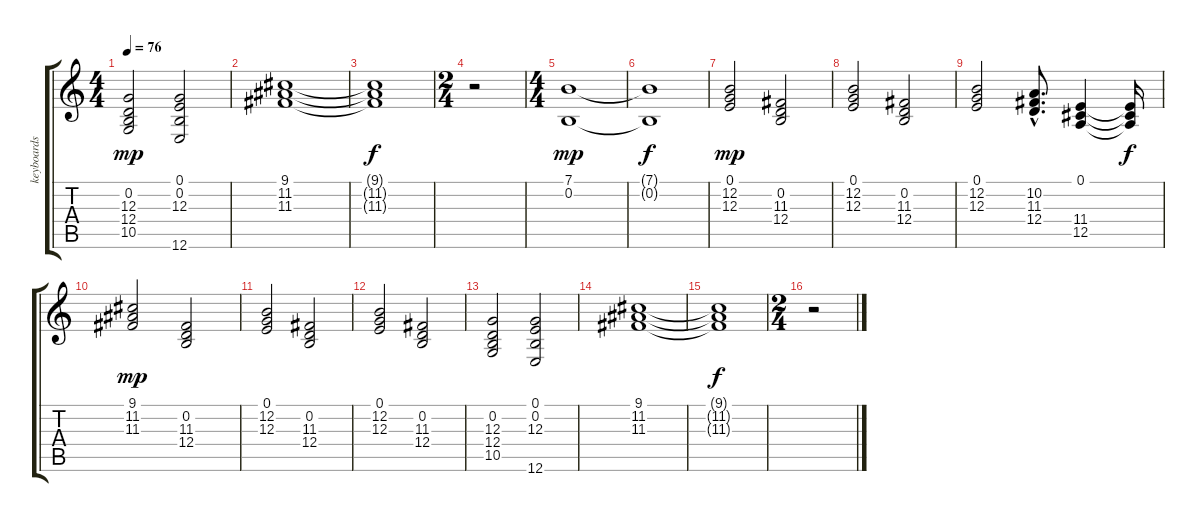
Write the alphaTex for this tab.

\track ("keyboards 2" "keyboards ") {instrument stringensemble1}
\staff {score tabs}
\tuning (E4 B3 G3 D3 A2 E2) {hide}
\ts (4 4)
\tempo 76
\clef g2
\ks c
(0.2 12.3 12.4 10.5).2{dy mp} (0.1 0.2 12.3 12.6).2 |
(9.1 11.2 11.3).1 |
(9.1{t} 11.2{t} 11.3{t}).1{dy f} |
\ts (2 4)
r.2 |
\ts (4 4)
(7.1 0.2).1{dy mp} |
(7.1{t} 0.2{t}).1{dy f} |
(0.1 12.2 12.3).2{dy mp} (0.2 11.3 12.4).2 |
(0.1 12.2 12.3).2 (0.2 11.3 12.4).2 |
(0.1 12.2 12.3).2 (10.2{hac} 11.3{hac} 12.4{hac}).8{d} (0.1 11.4 12.5).4 (0.1{t} 11.4{t} 12.5{t}).16{dy f} |
(9.1 11.2 11.3).2{dy mp} (0.2 11.3 12.4).2 |
(0.1 12.2 12.3).2 (0.2 11.3 12.4).2 |
(0.1 12.2 12.3).2 (0.2 11.3 12.4).2 |
(0.2 12.3 12.4 10.5).2 (0.1 0.2 12.3 12.6).2 |
(9.1 11.2 11.3).1 |
(9.1{t} 11.2{t} 11.3{t}).1{dy f} |
\ts (2 4)
r.2
